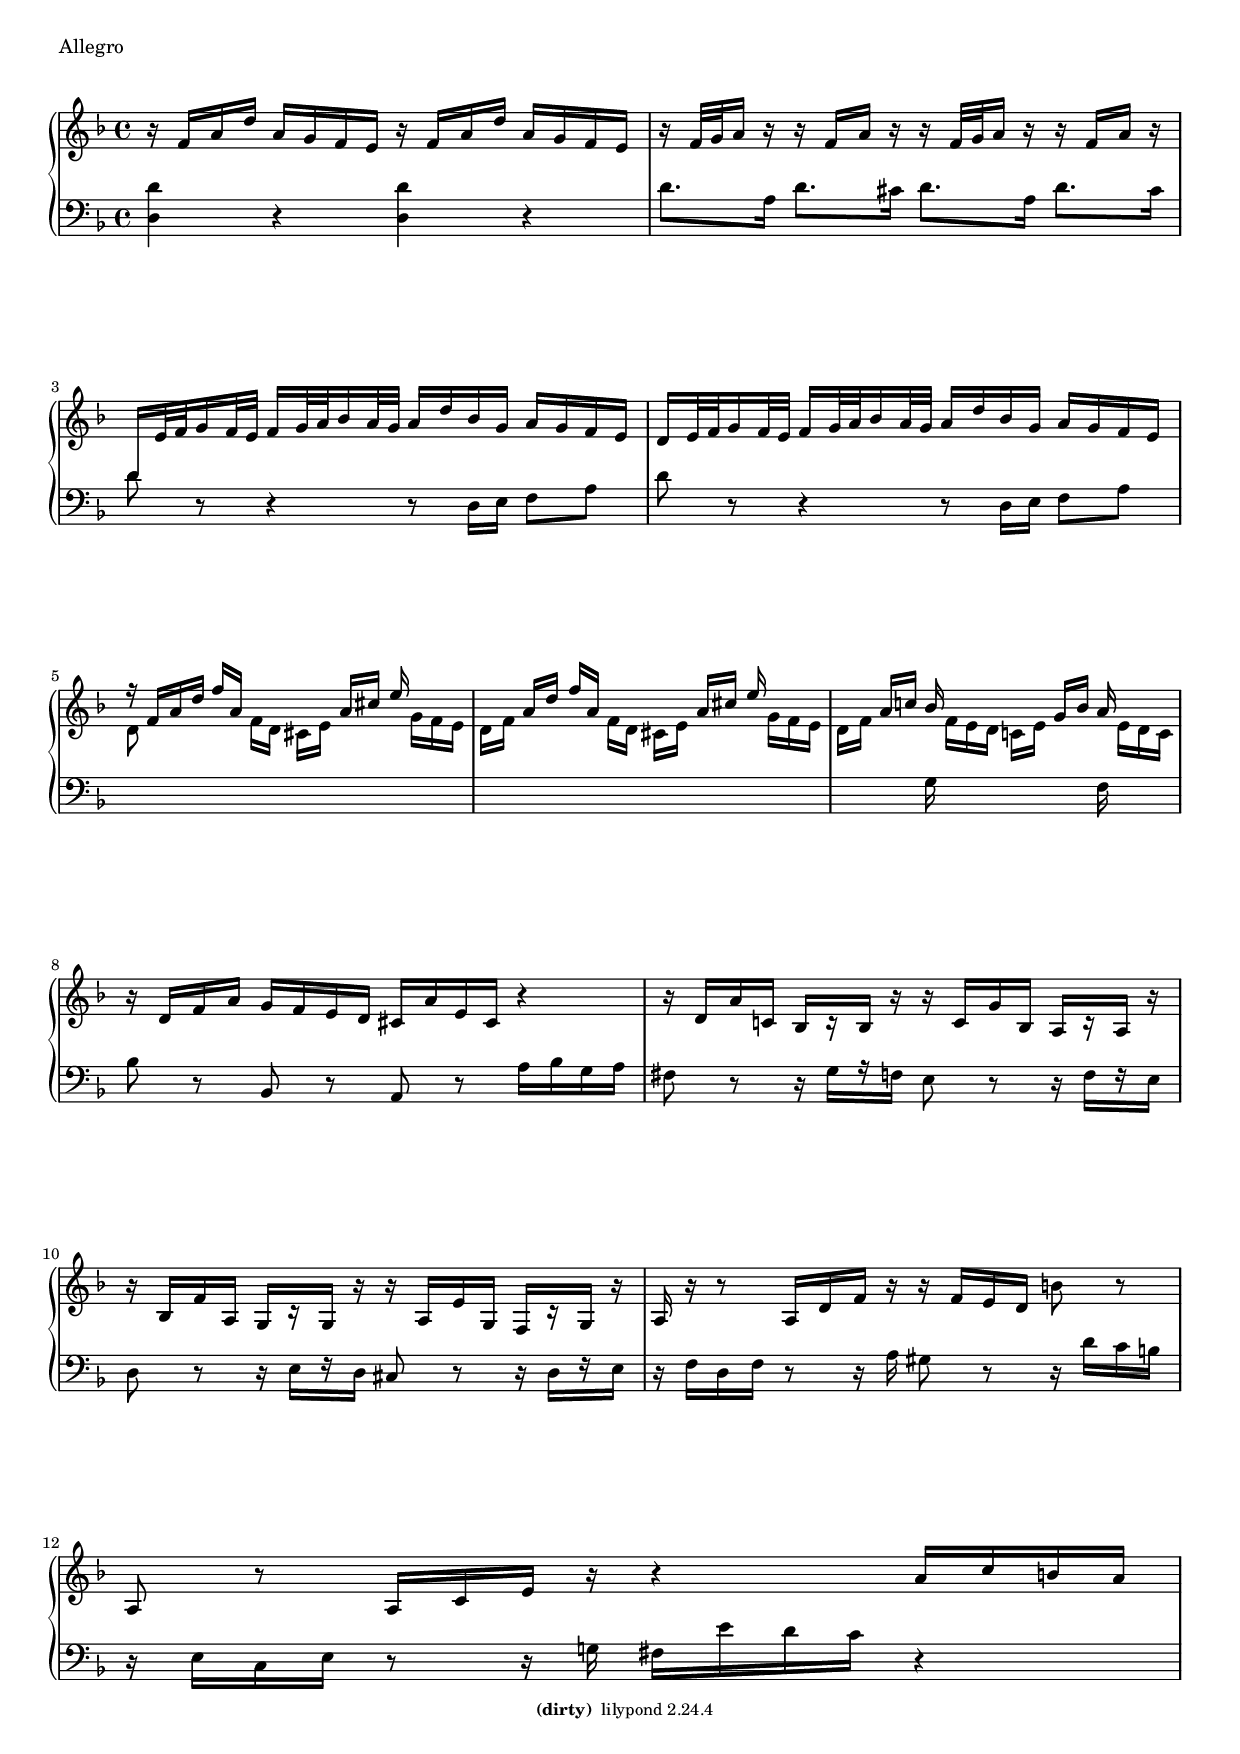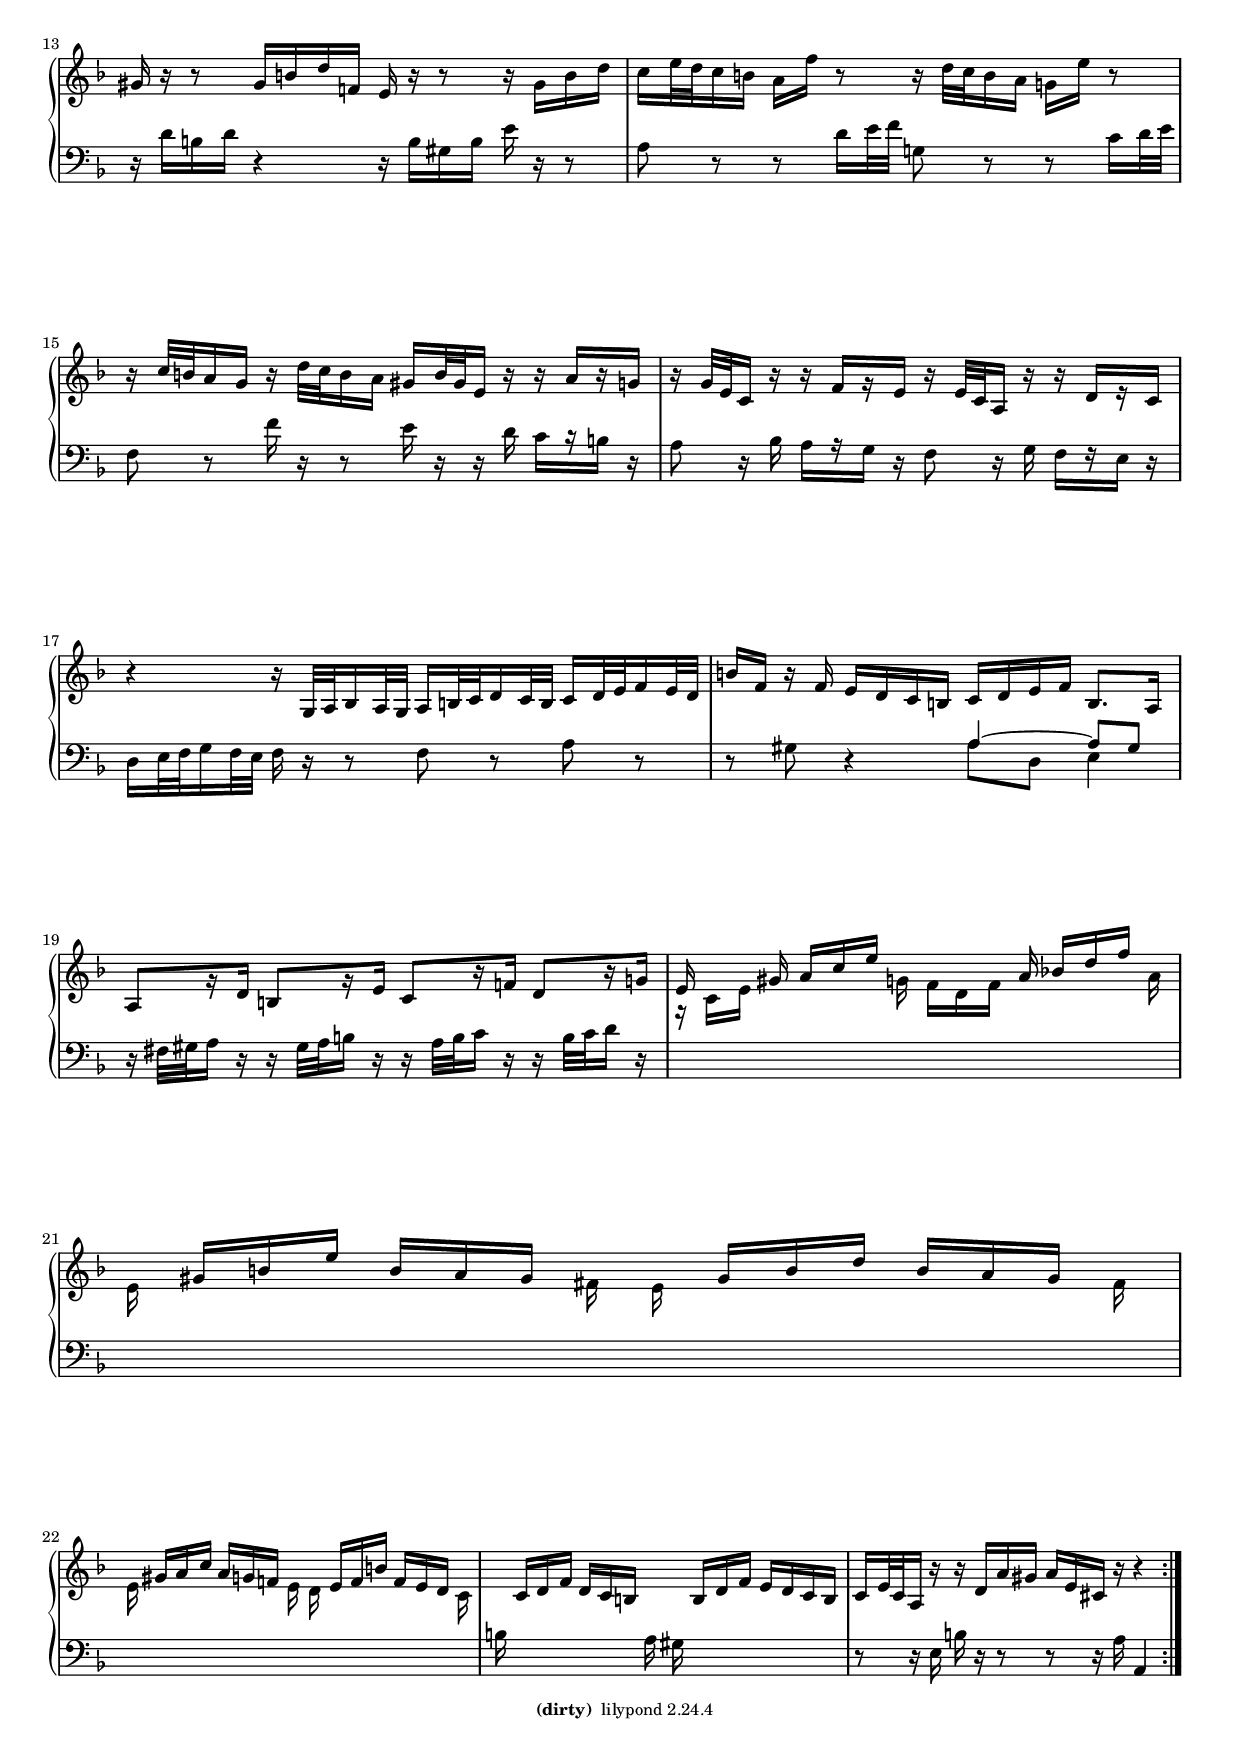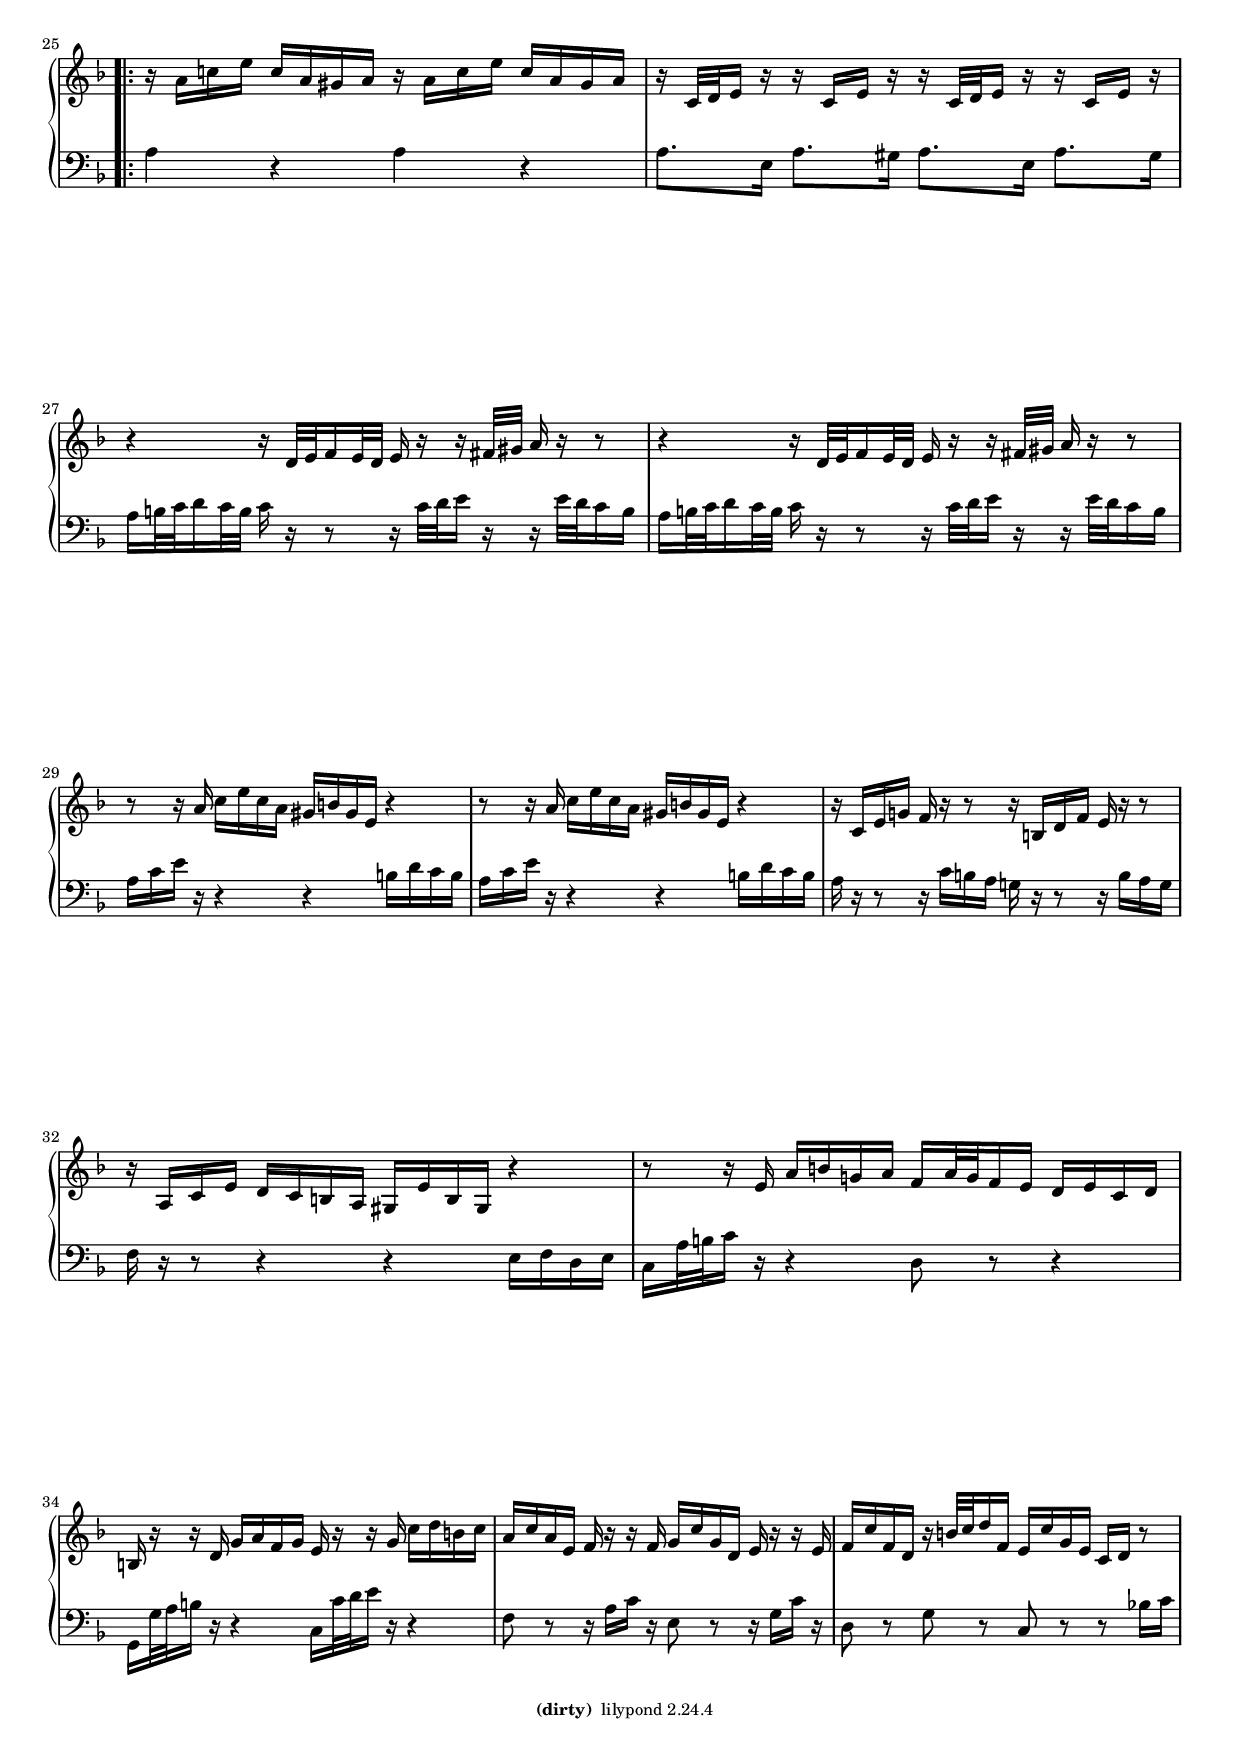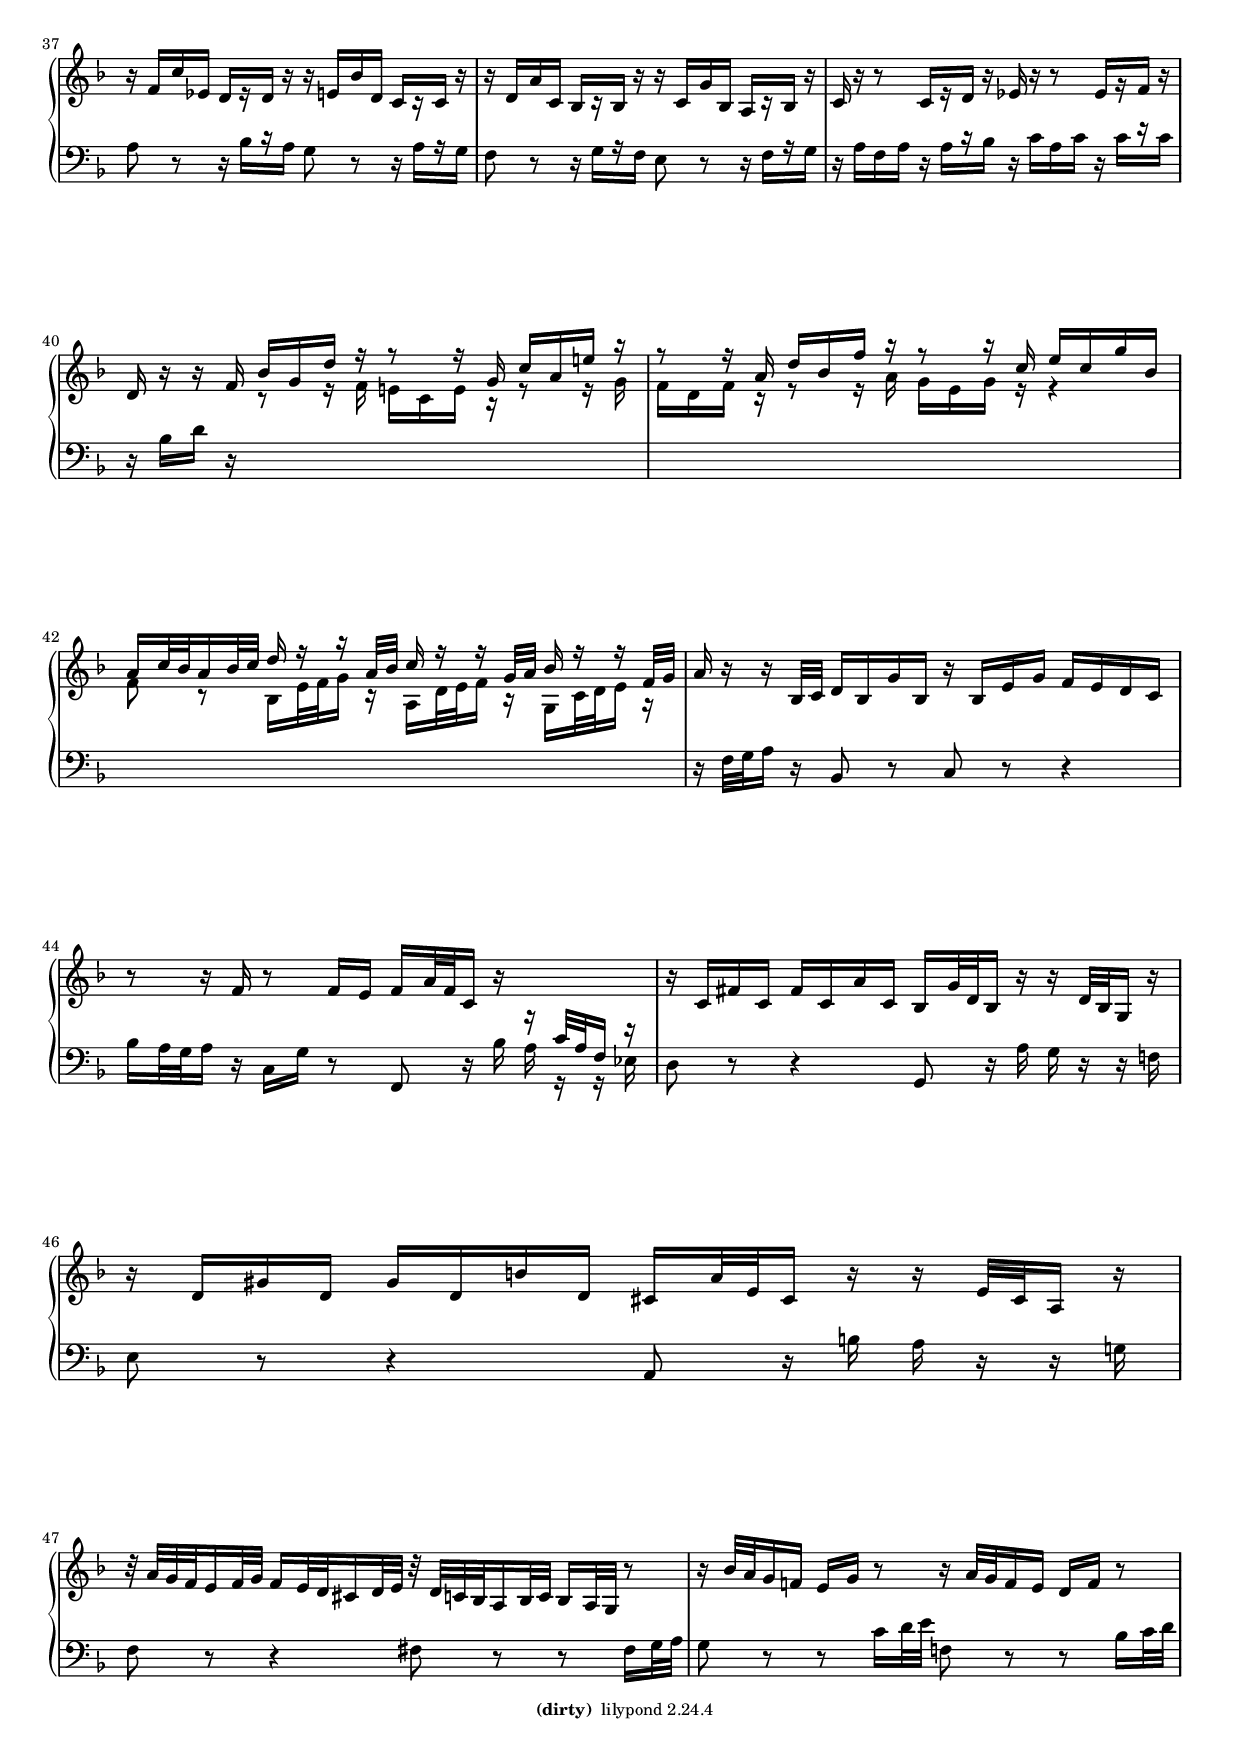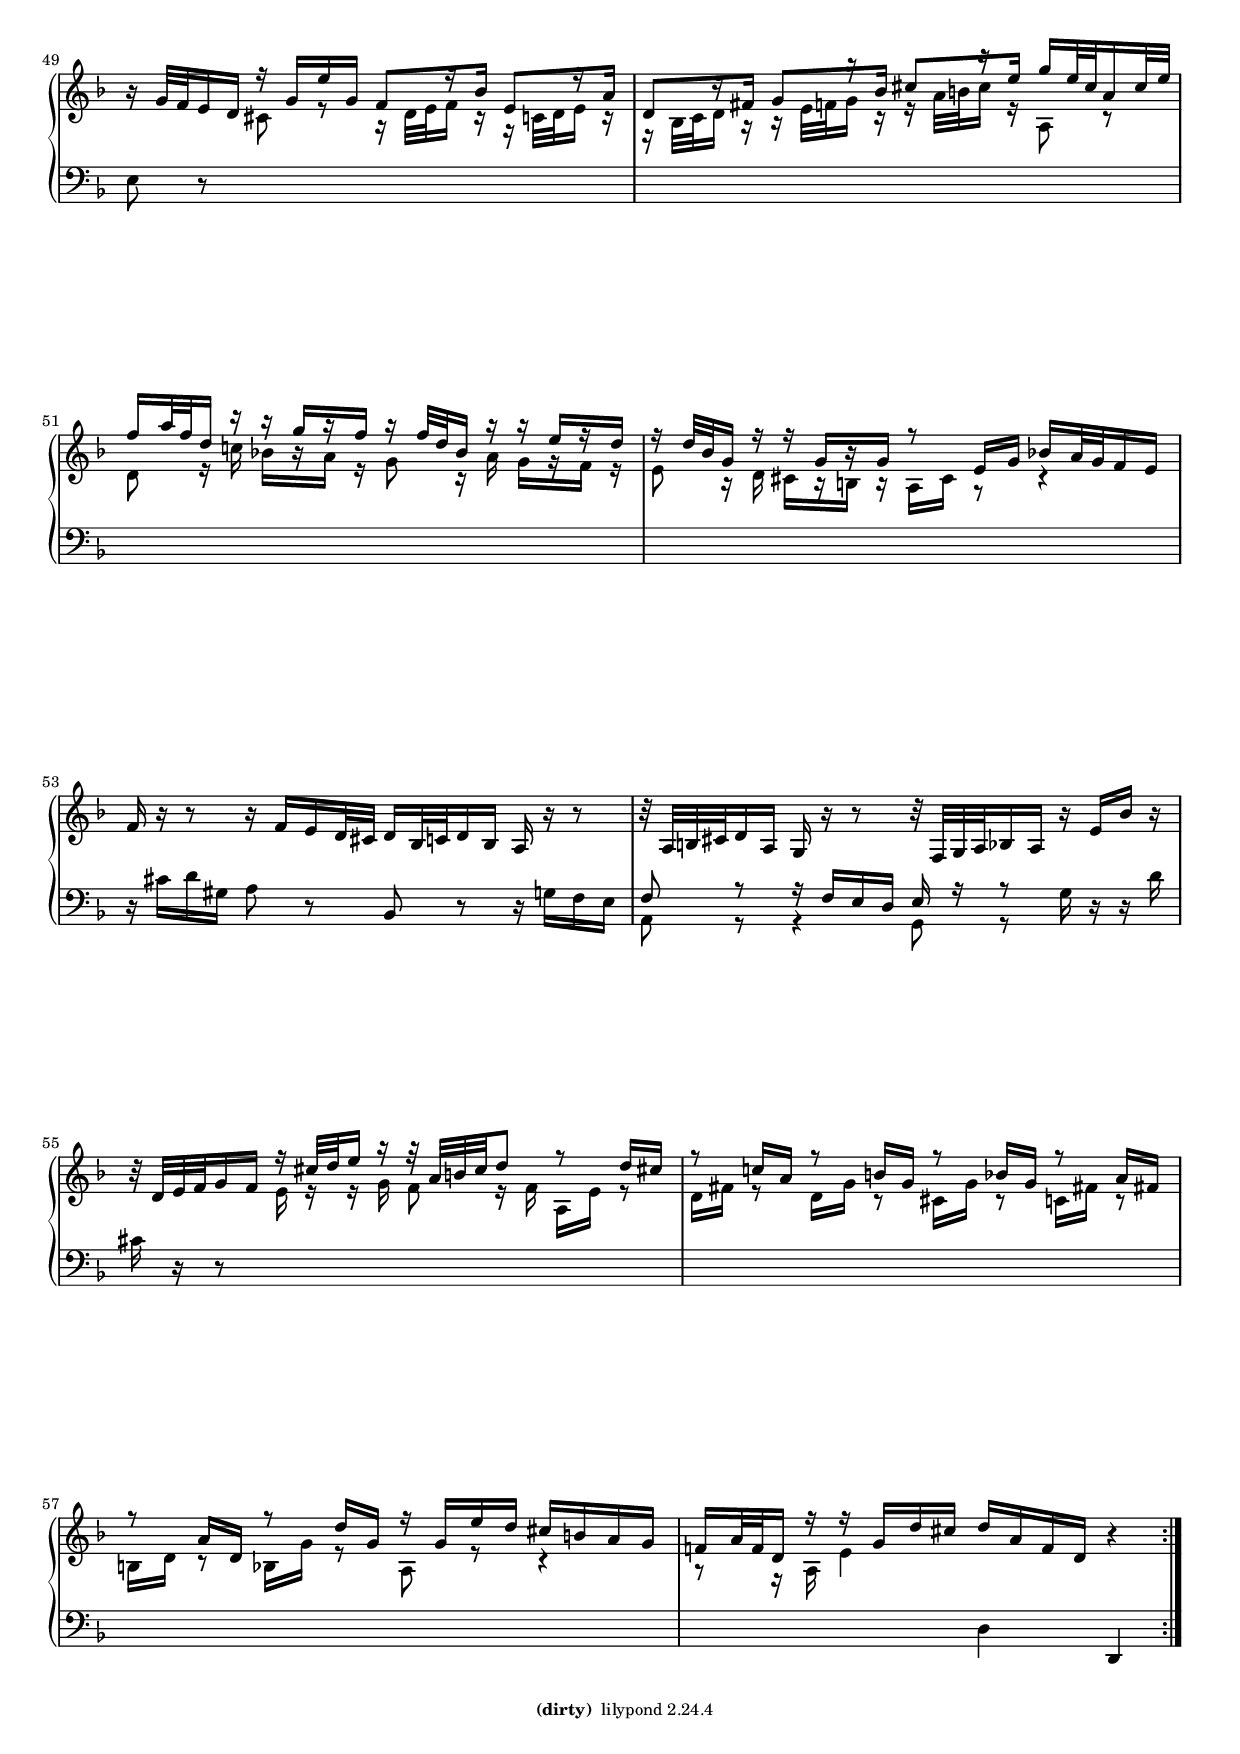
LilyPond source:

\version "2.18.2"

\include "../../tagline.ily"

breaks = {
  \repeat volta 2 {
    s1*2 \break s1*2 \break s1*3 \break s1*2 \break s1*3 \pageBreak
    s1*2 \break s1*2 \break s1*2 \break s1*3 \break s1*3 \pageBreak
  }
  \repeat volta 2 {
    s1*2 \break s1*2 \break s1*3 \break s1*2 \break s1*3 \pageBreak
    s1*3 \break s1*2 \break s1*2 \break s1*3 \break s1*2 \pageBreak
    s1*2 \break s1*2 \break s1*2 \break s1*2 \break s1*2 \pageBreak
  }
}

#(set-global-staff-size 17)

\paper {
  #(set-paper-size "a4")
  print-page-number = ##f
  between-system-padding = #0.1
  between-system-space = #0.1
  ragged-last-bottom = ##f
  ragged-bottom = ##f
  oddFooterMarkup = \gitTagline
  evenFooterMarkup = \gitTagline
}

\version "2.18.2"

su = \stemUp
sd = \stemDown
sn = \stemNeutral
tu = \tieUp
td = \tieDown
tn = \tieNeutral
cstr = \change Staff = "right"
cstl = \change Staff = "left"

\header {
  meter = "Allegro"
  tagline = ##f
}

global = {
  \key d \minor
  \time 4/4
}

right = \relative c' {
  \global
 
  \repeat volta 2 {
    \repeat unfold 2 { r16 f a d a g f e }
    \repeat unfold 2 { r f32 g a16 r r f a r }
    
    \cstl \voiceOne
    \repeat unfold 2 {
      d,16 \cstr e32 f g16 f32 e f16 g32 a bes16 a32 g a16 d bes g a g f e }
    
    <<\new Voice { \voiceOne r16 f a d } 
      \new Voice { \voiceTwo d,8 }>>
    
    \oneVoice 
    \su f'16[ a,] \sd f[ d] cis[ e] \su a[ cis] e \sd g,[ f e]
    d[ f] \su a[ d] f[ a,] \sd f[ d] cis[ e] \su a[ cis] e \sd g,[ f e] 
    d[ f] \su a[ c!] bes \sd f[ e d] c![ e] \su g[ bes] a \sd e[ d c]
    
    \oneVoice r16 d f a g f e d cis a' e cis r4
    r16 d a' c,! bes[ r bes] r r c g' bes, a[ r a] r
    
    r bes f' a, g[ r g] r r a e' g, f[ r g] r
    a r r8 a16 d f r r f e d b'8 r
    a, r a16 c e r r4 a16 c b a
    
    
    gis r r8 gis16 b d f,! e r r8 r16 gis b d
    c e32 d c16 b a f' r8 r16 d32 c b16 a g! e' r8
    
    r16 c32 b a16 g r d'32 c b16 a gis b32 gis e16 r r a[ r g]
    r g32 e c16 r r f[ r e] r e32 c a16 r r d[ r c]
    
    r4 r16 g32 a bes16 a32 g a16 b32 c d16 c32 b c16 d32 e f16 e32 d 
    b'16 f r f e d c b c d e f b,8. a16
    
    a8[ r16 d] b8[ r16 e] c8[ r16 f!] d8[ r16 g!]
    <<{ e16 } \\ { r }>> \sd c[ e] \su gis a[ c e] \sd g, f[ d f] \su a bes![ d f] \sd a,
    e \su gis[ b e] b[ a gis] \sd fis e \su gis[ b d] b[ a gis] \sd fis
    
    e \su gis[ a c] a[ g f!] \sd e d \su e[ f b] f[ e d] \sd c
    \sn s c d f d c b s8 b16 d f e d c b 
    c e32 c a16 r r d a' gis a e cis r r4
  }
  
  \repeat volta 2 {
    r16 a' c! e c a gis a r a c e c a gis a
    \repeat unfold 2 { r c,32 d e16 r r c e r }
    
    \repeat unfold 2 {
      r4 r16 d32 e f16 e32 d e16 r r fis32 gis a16 r r8 }
    
    \repeat unfold 2 {
      r8 r16 a c e c a gis b gis e r4 }
    r16 c e g! f r r8 r16 b, d f e r r8
    
    r16 a, c e d c b a gis e' b gis r4
    r8 r16 e' a b g! a f a32 g f16 e d e c d
    
    b r r d g a f g e r r g c d b c
    a c a e f r r f g c g d e r r e
    f c' f, d r b'32 c d16 f, e c' g e c d r8
    
    
    r16 f c' ees, d[ r d] r r e bes' d, c[ r c] r
    r d a' c, bes[ r bes] r r c g' bes, a[ r bes] r
    c r r8 c16[ r d] r ees r r8 ees16[ r f] r
    
    d r r f \voiceOne bes g d' r r8 r16 g, c a e'! r
    r8 r16 a, d bes f' r r8 r16 c e c g' bes,
    
    a c32 bes a16 bes32 c d16 r r a32 bes c16 r r g32 a bes16 r r f32 g
    \oneVoice a16 r r bes,32 c d16 bes g' bes, r bes e g f e d c
    
    r8 r16 f r8 f16 e f a32 f c16 r \cstl \voiceOne  r c32 a f16 r
    \cstr \oneVoice r c' fis c fis c a' c, bes g'32 d bes16 r r d32 bes g16 r
    r d' gis d gis d b' d, cis a'32 e cis16 r r e32 cis a16 r
    
    r32 a' g f e16 f32 g f16 e32 d cis16 d32 e r d c bes a16 bes32 c bes16 a32 g r8
    r16 bes'32 a g16 f! e g r8 r16 a32 g f16 e d f r8
    
    
    r16 g32 f e16 d \voiceOne r16 g e' g, f8[ r16 bes] e,8[ r16 a]
    d,8[ r16 fis] g8[ r16 bes] cis8[ r16 e] g e32 cis a16 cis32 e
    
    f16 a32 f d16 r r g[ r f] r f32 d bes16 r r e[ r d]
    r d32 bes g16 r r g[ r g] r8 e16 g bes! a32 g f16 e
    
    \oneVoice f r r8 r16 f e d32 cis d16 bes32 c d16 bes a r r8
    r32 a b cis d16 a g r r8 r32 f g a bes16 a r e' bes' r
    
    r32 d, e f g16 f \voiceOne r cis'32 d e16 r r32 a, b cis d8 r d16 cis!
    r8 c!16 a r8 b16 g r8 bes16 g r8 a16 fis!
    
    r8 a16 d, r8 d'16 g, r16 g e' d cis b a g
    f! a32 f d16 r r g d' cis d a f d \oneVoice r4
  }
}
 
left = \relative c {
  \global
  
  \repeat volta 2 {
    <d d'>4 r q r
    \repeat unfold 2 { d'8. a16 d8. cis16 }
    
    \repeat unfold 2 {
      d8 r r4 r8 d,16 e f8 a }
    
    s1*2 
    s4 g16 s8. s4 f16 s8.
    
    bes8 r bes, r a r a'16 bes g a
    fis8 r r16 g[ r f] e8 r r16 f[ r e]
    
    d8 r r16 e16[ r d] cis8 r r16 d[ r e]
    r f d f r8 r16 a gis8 r r16 d' c b
    r e, c e r8 r16 g! fis e' d c r4
    
    
    r16 d b d r4 r16 b gis b e r r8
    a, r r d16 e32 f g,!8 r r c16 d32 e
    
    f,8 r f'16 r r8 e16 r r d c[ r b] r
    a8 r16 bes a[ r g] r f8 r16 g f[ r e] r
    
    d16 e32 f g16 f32 e f16 r r8 f r a r
    r gis r4 
    <<\new Voice { \voiceOne a4 ~ a8 gis }
      \new Voice { \voiceTwo a8 d, e4 }>>
    
    r16 fis32 gis a16 r r gis32 a b16 r r a32 b c16 r r b32 c d16 r
    s1*3
    
    b16 s4. a16 gis s s4.
    r8 r16 e b' r r8 r r16 a a,4
  }
  
  \repeat volta 2 {
    a'4 r a r
    \repeat unfold 2 { a8. e16 a8. gis16 }
    
    \repeat unfold 2 {
      a16 b32 c d16 c32 b c16 r r 8 r16 c32 d e16 r r e32 d c16 b }
    
    \repeat unfold 2 {
      a16 c e r r4 r b16 d c b}
    a16 r r8 r16 c b a g! r r8 r16 b a g
    
    f r r8 r4 r e16 f d e
    c a'32 b c16 r16 r4 d,8 r r4
    
    g,16 g'32 a b16 r r4 c,16 c'32 d e16 r r4
    f,8 r r16 a c r e,8 r r16 g c r
    d,8 r g r c, r r bes'!16 c
    
    
    a8 r r16 bes[ r a] g8 r r16 a[ r g]
    f8 r r16 g[ r f] e8 r r16 f[ r g]
    r a f a r a[ r bes] r c a c r c[ r c]
    
    r bes d r \cstr \voiceTwo r8 r16 f e! c e r r8 r16 g
    f d f r r8 r16 a g e g r r4
    
    f8 r bes,16 e32 f g16 r a, d32 e f16 r g, c32 d e16 r
    \cstl \oneVoice r16 f,32 g a16 r bes,8 r c r r4
    
    bes'16 a32 g a16 r c, g' r8 f, r16 \voiceTwo bes' a r r ees
    \oneVoice d8 r r4 g,8 r16 a' g r r f!
    e8 r r4 a,8 r16 b' a r r g!
    
    f8 r r4 fis8 r r fis16 g32 a 
    g8 r r c16 d32 e f,!8 r r bes16 c32 d
    
    
    e,8 r \cstr \voiceTwo cis' r r16 d32 e f16 r r c32 d e16 r
    r bes32 c d16 r r e32 f g16 r r a32 b cis16 r a,8 r
    
    d r16 c'!16 bes![ r a] r g8 r16 a g[ r f] r
    e8 r16 d cis[ r b] r a cis r8 r4
    
    \cstl \oneVoice r16 cis d gis, a8 r bes, r r16 g' f e
    <<\new Voice { \voiceOne f8 r r16 f e d e r r8 }
      \new Voice { \voiceTwo a,8 r r4 g8 r }>>
    g'16 r r d'
    
    cis r r8 \cstr \voiceTwo e16 r r g f8 r16 f a, e' r8
    d16 fis r8 d16 g r8 cis,16 g' r8 c,16 fis! r8
    
    b,16 d r8 bes16 g' r8 a, r r4
    r8 r16 a e'4 \cstl \oneVoice d, d,
  }
}

\score {
  \new PianoStaff <<
    \new Staff = "right" {
      << 
        \breaks
        \right
      >>
    }
    \new Staff = "left" { 
      \clef bass 
      <<
        \breaks
        \left 
      >>
    }
  >>
  \layout { indent = 0 }
}

